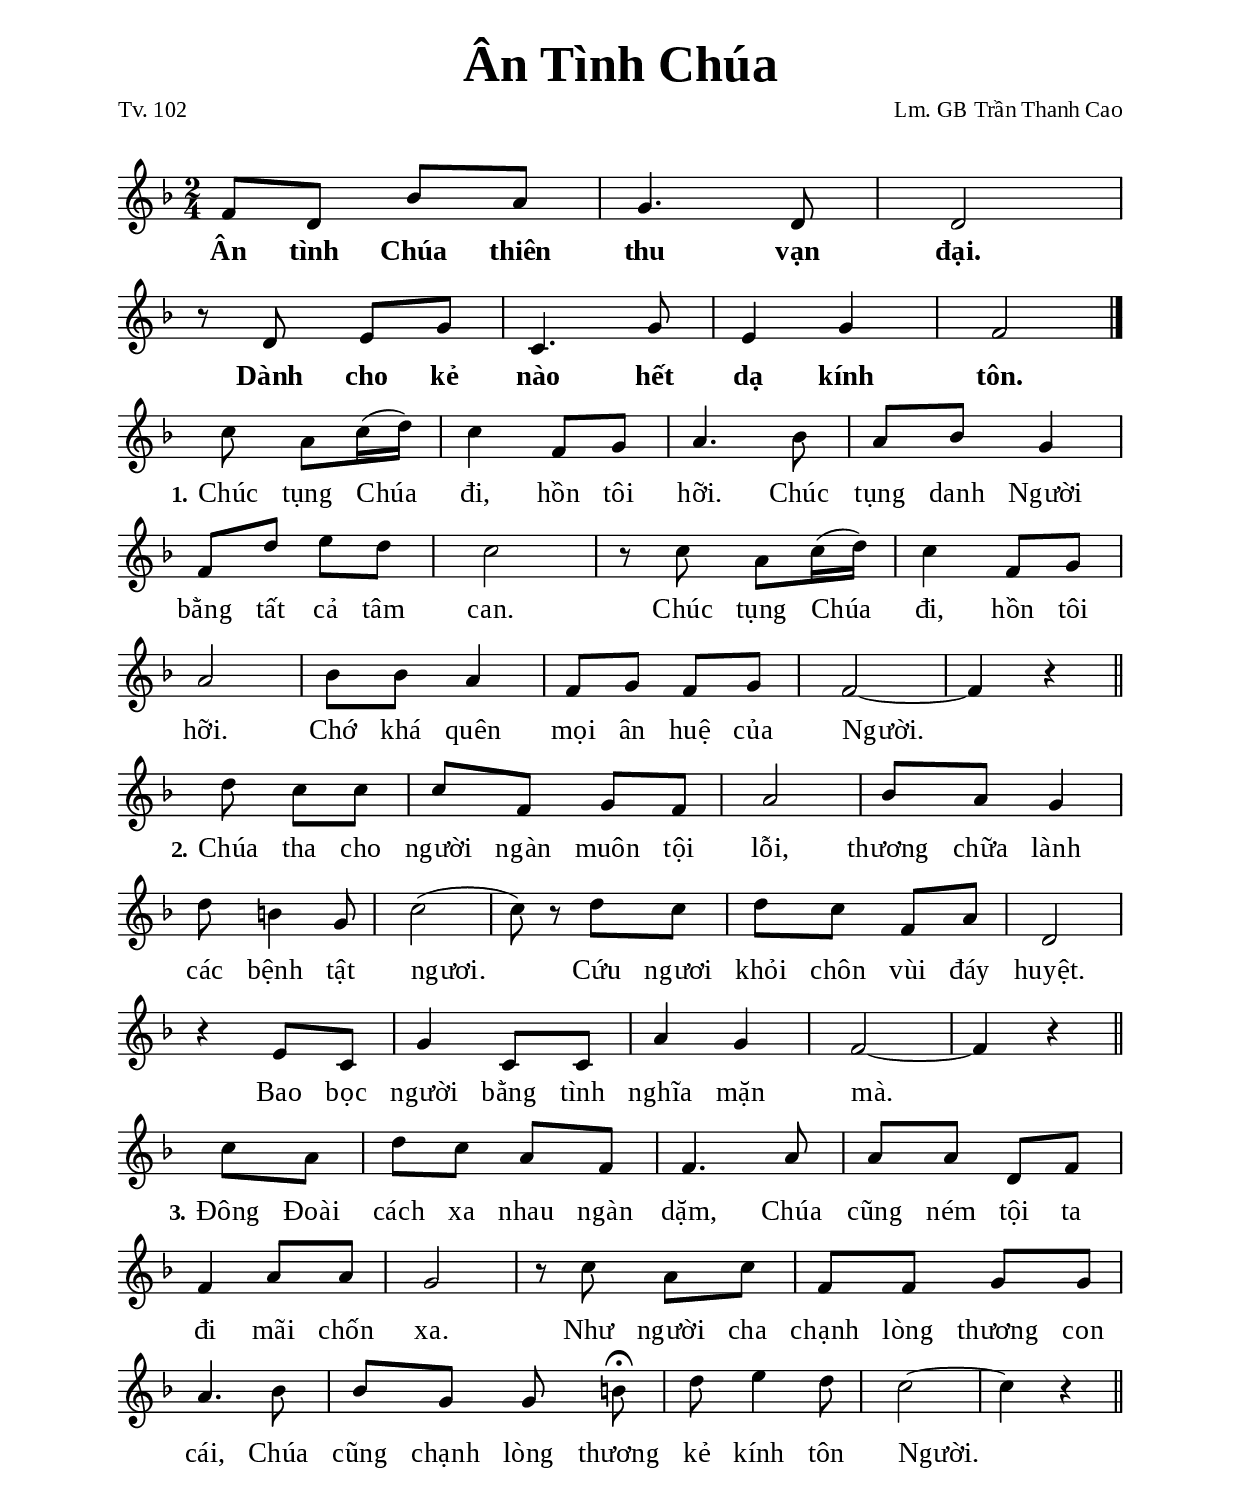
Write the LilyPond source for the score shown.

% Cài đặt chung
\version "2.22.1"
\include "english.ly"

\header {
  title = \markup { \fontsize #3 "Ân Tình Chúa" }
  poet = "Tv. 102"
  composer = "Lm. GB Trần Thanh Cao"
  arranger = " "
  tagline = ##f
}

% Nhạc điệp khúc
nhacDiepKhuc = \relative c' {
  f8 d bf' a |
  g4. d8 |
  d2 |
  r8 d e g |
  c,4. g'8 |
  e4 g |
  f2 \bar "|."
}

% Nhạc phiên khúc
nhacPhienKhucMot = \relative c'' {
  \partial 4. c8 a c16 (d) |
  c4 f,8 g |
  a4. bf8 |
  a bf g4 |
  f8 d' e d |
  c2 |
  r8 c a c16 (d) |
  c4 f,8 g |
  a2 |
  bf8 bf a4 |
  f8 g f g |
  f2 ~ |
  f4 r \bar "||"
}

nhacPhienKhucHai = \relative c'' {
  \partial 4. d8 c c |
  c f, g f |
  a2 |
  bf8 a g4 |
  d'8 b!4 g8 |
  c2 ( |
  c8) r d c |
  d c f, a |
  d,2 |
  r4 e8 c |
  g'4 c,8 c |
  a'4 g |
  f2 ~ |
  f4 r \bar "||"
}

nhacPhienKhucBa = \relative c'' {
  \partial 4 c8 a |
  d c a f |
  f4. a8 |
  a a d, f |
  f4 a8 a |
  g2 |
  r8 c a c |
  f, f g g |
  a4. bf8 |
  bf g
  \autoBeamOff
  g b \fermata |
  \autoBeamOn
  d e4 d8 |
  c2 ~ |
  c4 r \bar "||"
}

% Lời điệp khúc
loiDiepKhuc = \lyricmode {
  Ân tình Chúa thiên thu vạn đại.
  Dành cho kẻ nào hết dạ kính tôn.
}

% Lời phiên khúc
loiPhienKhucMot = \lyricmode {
  \set stanza = #"1."
  Chúc tụng Chúa đi, hồn tôi hỡi.
  Chúc tụng danh Người bằng tất cả tâm can.
  Chúc tụng Chúa đi, hồn tôi hỡi.
  Chớ khá quên mọi ân huệ của Người.
}

loiPhienKhucHai = \lyricmode {
  \set stanza = #"2."
  Chúa tha cho người ngàn muôn tội lỗi,
  thương chữa lành các bệnh tật ngươi.
  Cứu ngươi khỏi chôn vùi đáy huyệt.
  Bao bọc người bằng tình nghĩa mặn mà.
}

loiPhienKhucBa = \lyricmode {
  \set stanza = #"3."
  Đông Đoài cách xa nhau ngàn dặm,
  Chúa cũng ném tội ta đi mãi chốn xa.
  Như người cha chạnh lòng thương con cái,
  Chúa cũng chạnh lòng thương kẻ kính tôn Người.
}


% Dàn trang
\paper {
  #(set-paper-size "a4")
  top-margin = 20\mm
  bottom-margin = 10\mm
  left-margin = 20\mm
  right-margin = 20\mm
  indent = #0
  #(define fonts
    (make-pango-font-tree
      "Liberation Serif"
      "Liberation Serif"
      "Liberation Serif"
      (/ 20 20)))
  page-count = #1
  system-system-spacing = #'((basic-distance . 11.5)
                             (minimum-distance . 11.5)
                             (padding . 1))
  score-system-spacing = #'((basic-distance . 11.5)
                             (minimum-distance . 11.5)
                             (padding . 1))
}

% Thiết lập tông và nhịp
TongNhip = { \key f \major \time 2/4 }

\score {
  \new ChoirStaff <<
    \new Staff = diepKhuc \with {
        \consists "Merge_rests_engraver"
        %\magnifyStaff #(magstep +1)
      }
      <<
      \new Voice = beSop {
        \TongNhip \nhacDiepKhuc
      }
    >>
    \new Lyrics \with {
          \override VerticalAxisGroup.
            nonstaff-relatedstaff-spacing.padding = #1
          \override VerticalAxisGroup.
            nonstaff-unrelatedstaff-spacing.padding = #1
        }
        \lyricsto beSop \loiDiepKhuc
  >>
  \layout {
    \override Lyrics.LyricText.font-series = #'bold
    \override Lyrics.LyricText.font-size = #+2
    \override Lyrics.LyricSpace.minimum-distance = #4.0
    \override Score.BarNumber.break-visibility = ##(#f #f #f)
    \override Score.SpacingSpanner.uniform-stretching = ##t
  }
}

\score {
  \new ChoirStaff <<
    \new Staff = phienKhuc \with {
        %\magnifyStaff #(magstep +1)
      }
      <<
      \new Voice = beSop {
        \TongNhip \nhacPhienKhucMot
      }
    >>
    \new Lyrics \with {
          \override VerticalAxisGroup.
            nonstaff-relatedstaff-spacing.padding = #1
          \override VerticalAxisGroup.
            nonstaff-unrelatedstaff-spacing.padding = #1
        }
        \lyricsto beSop \loiPhienKhucMot
  >>
  \layout {
    \override Staff.TimeSignature.transparent = ##t
    \override Lyrics.LyricText.font-size = #+2
    \override Lyrics.LyricSpace.minimum-distance = #2.2
    \override Score.BarNumber.break-visibility = ##(#f #f #f)
    \override Score.SpacingSpanner.uniform-stretching = ##t
  } 
}

\score {
  \new ChoirStaff <<
    \new Staff = phienKhuc \with {
        %\magnifyStaff #(magstep +1)
      }
      <<
      \new Voice = beSop {
        \TongNhip \nhacPhienKhucHai
      }
    >>
    \new Lyrics \with {
          \override VerticalAxisGroup.
            nonstaff-relatedstaff-spacing.padding = #1
          \override VerticalAxisGroup.
            nonstaff-unrelatedstaff-spacing.padding = #1
        }
        \lyricsto beSop \loiPhienKhucHai
  >>
  \layout {
    \override Staff.TimeSignature.transparent = ##t
    \override Lyrics.LyricText.font-size = #+2
    \override Lyrics.LyricSpace.minimum-distance = #2.2
    \override Score.BarNumber.break-visibility = ##(#f #f #f)
    \override Score.SpacingSpanner.uniform-stretching = ##t
  } 
}

\score {
  \new ChoirStaff <<
    \new Staff = phienKhuc \with {
        %\magnifyStaff #(magstep +1)
      }
      <<
      \new Voice = beSop {
        \TongNhip \nhacPhienKhucBa
      }
    >>
    \new Lyrics \with {
          \override VerticalAxisGroup.
            nonstaff-relatedstaff-spacing.padding = #1.5
          \override VerticalAxisGroup.
            nonstaff-unrelatedstaff-spacing.padding = #1
        }
        \lyricsto beSop \loiPhienKhucBa
  >>
  \layout {
    \override Staff.TimeSignature.transparent = ##t
    \override Lyrics.LyricText.font-size = #+2
    \override Lyrics.LyricSpace.minimum-distance = #2.2
    \override Score.BarNumber.break-visibility = ##(#f #f #f)
    \override Score.SpacingSpanner.uniform-stretching = ##t
  } 
}
